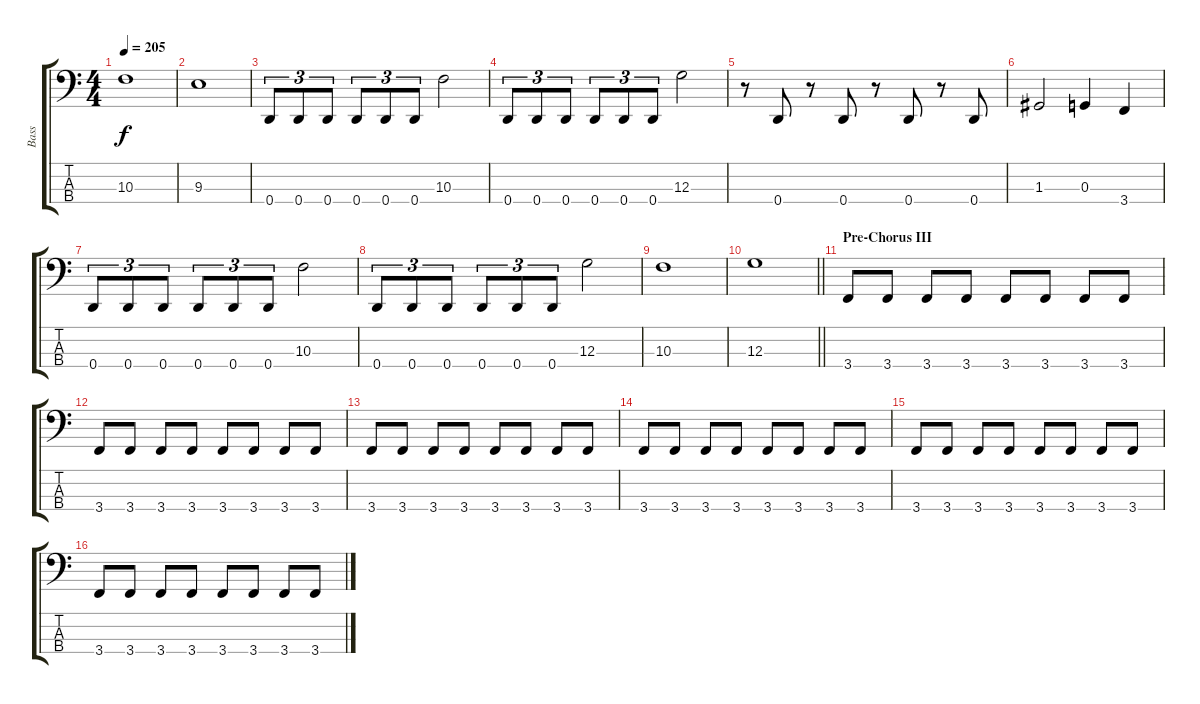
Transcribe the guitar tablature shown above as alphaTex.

\track ("Bass" "Bass") {instrument electricbassfinger}
\staff {score tabs}
\tuning (F2 C2 G1 D1) {hide}
\ts (4 4)
\tempo 205
\clef f4
\ks c
10.3.1{dy f} |
9.3.1 |
0.4.8{tu (3 2)} 0.4.8{tu (3 2)} 0.4.8{tu (3 2)} 0.4.8{tu (3 2)} 0.4.8{tu (3 2)} 0.4.8{tu (3 2)} 10.3.2 |
0.4.8{tu (3 2)} 0.4.8{tu (3 2)} 0.4.8{tu (3 2)} 0.4.8{tu (3 2)} 0.4.8{tu (3 2)} 0.4.8{tu (3 2)} 12.3.2 |
r.8 0.4.8 r.8 0.4.8 r.8 0.4.8 r.8 0.4.8 |
1.3.2 0.3.4 3.4.4 |
0.4.8{tu (3 2)} 0.4.8{tu (3 2)} 0.4.8{tu (3 2)} 0.4.8{tu (3 2)} 0.4.8{tu (3 2)} 0.4.8{tu (3 2)} 10.3.2 |
0.4.8{tu (3 2)} 0.4.8{tu (3 2)} 0.4.8{tu (3 2)} 0.4.8{tu (3 2)} 0.4.8{tu (3 2)} 0.4.8{tu (3 2)} 12.3.2 |
10.3.1 |
\barLineRight lightlight
12.3.1 |
\section ("" "Pre-Chorus III")
3.4.8 3.4.8 3.4.8 3.4.8 3.4.8 3.4.8 3.4.8 3.4.8 |
3.4.8 3.4.8 3.4.8 3.4.8 3.4.8 3.4.8 3.4.8 3.4.8 |
3.4.8 3.4.8 3.4.8 3.4.8 3.4.8 3.4.8 3.4.8 3.4.8 |
3.4.8 3.4.8 3.4.8 3.4.8 3.4.8 3.4.8 3.4.8 3.4.8 |
3.4.8 3.4.8 3.4.8 3.4.8 3.4.8 3.4.8 3.4.8 3.4.8 |
3.4.8 3.4.8 3.4.8 3.4.8 3.4.8 3.4.8 3.4.8 3.4.8
